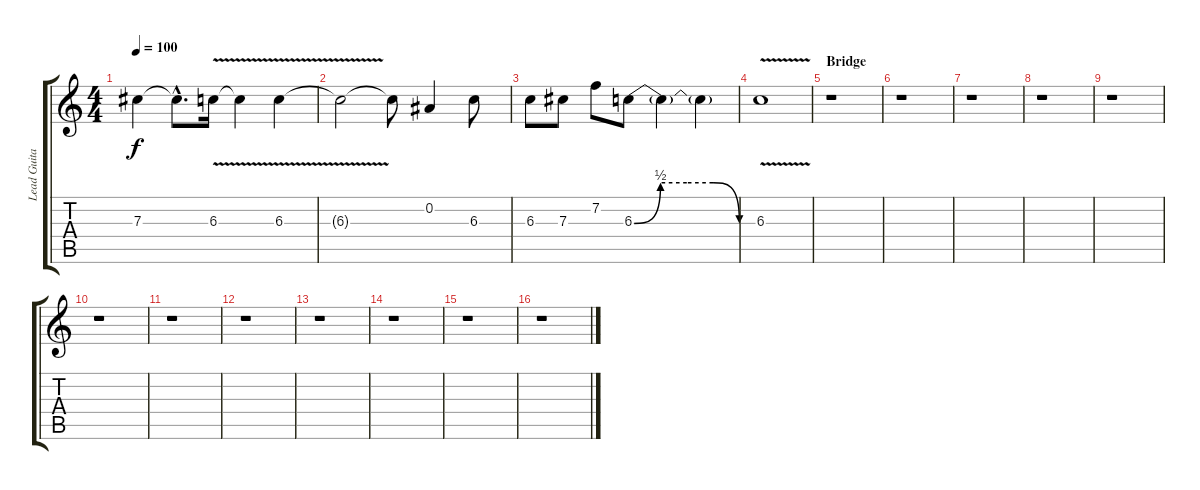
\track ("Lead Guitar" "Lead Guita") {instrument distortionguitar}
\staff {score tabs}
\tuning (Eb4 Bb3 Gb3 Db3 Ab2 Eb2) {hide}
\ts (4 4)
\tempo 100
\clef g2
\ks c
7.3.4{dy f} 7.3{hac t}.8{d} 6.3{v}.16 6.3{t}.4 6.3{v}.4 |
6.3{t}.2 6.3{t}.8 0.2.4 6.3.8 |
6.3.8 7.3.8 7.2.8 6.3{be (custom 0 0 15 2 30 2 45 2 60 0)}.8 6.3{t}.4 6.3{t}.4 |
6.3{v}.1 |
\section ("" "Bridge")
r.1 |
r.1 |
r.1 |
r.1 |
r.1 |
r.1 |
r.1 |
r.1 |
r.1 |
r.1 |
r.1 |
r.1
